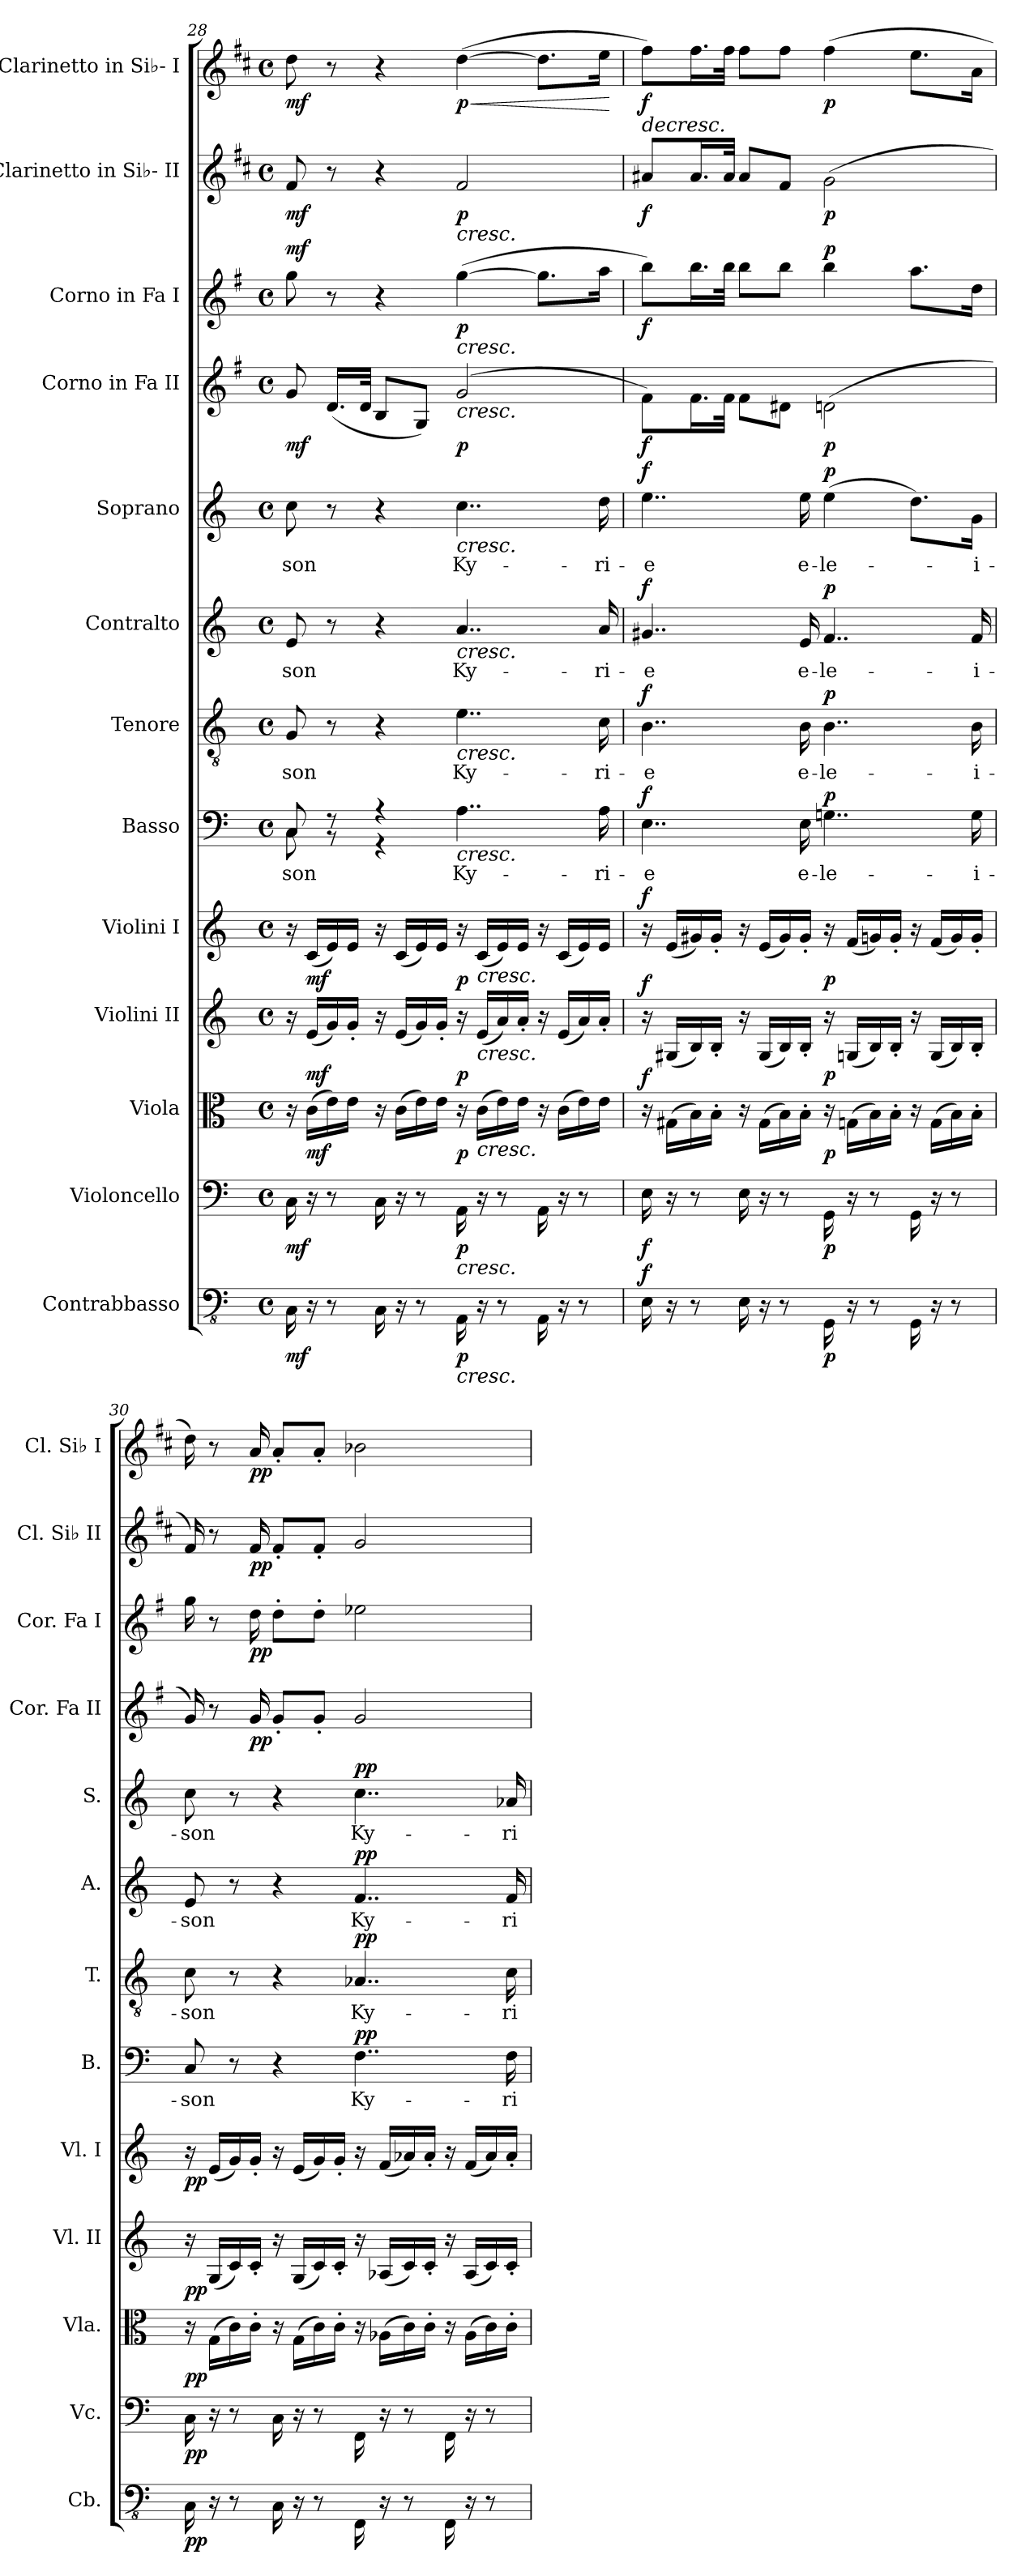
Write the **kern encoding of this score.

**kern	**dynam	**kern	**dynam	**kern	**dynam	**kern	**dynam	**kern	**dynam	**kern	**text	**dynam	**kern	**text	**dynam	**kern	**text	**dynam	**kern	**text	**dynam	**kern	**dynam	**kern	**dynam	**kern	**dynam	**kern	**dynam
*part13	*part13	*part12	*part12	*part11	*part11	*part10	*part10	*part9	*part9	*part8	*part8	*part8	*part7	*part7	*part7	*part6	*part6	*part6	*part5	*part5	*part5	*part4	*part4	*part3	*part3	*part2	*part2	*part1	*part1
*staff13	*staff13	*staff12	*staff12	*staff11	*staff11	*staff10	*staff10	*staff9	*staff9	*staff8	*staff8	*staff8	*staff7	*staff7	*staff7	*staff6	*staff6	*staff6	*staff5	*staff5	*staff5	*staff4	*staff4	*staff3	*staff3	*staff2	*staff2	*staff1	*staff1
*I"Contrabbasso	*	*I"Violoncello	*	*I"Viola	*	*I"Violini II	*	*I"Violini I	*	*I"Basso	*	*	*I"Tenore	*	*	*I"Contralto	*	*	*I"Soprano	*	*	*I"Corno in Fa II	*	*I"Corno in Fa I	*	*I"Clarinetto  in Si♭- II	*	*I"Clarinetto  in Si♭- I	*
*I'Cb.	*	*I'Vc.	*	*I'Vla.	*	*I'Vl. II	*	*I'Vl. I	*	*I'B.	*	*	*I'T.	*	*	*I'A.	*	*	*I'S.	*	*	*I'Cor. Fa II	*	*I'Cor. Fa I	*	*I'Cl. Si♭ II	*	*I'Cl. Si♭ I	*
*clefFv4	*	*clefF4	*	*clefC3	*	*clefG2	*	*clefG2	*	*clefF4	*	*	*clefGv2	*	*	*clefG2	*	*	*clefG2	*	*	*clefG2	*	*clefG2	*	*clefG2	*	*clefG2	*
*	*	*	*	*	*	*	*	*	*	*	*	*	*	*	*	*	*	*	*	*	*	*ITrd4c7	*	*ITrd4c7	*	*ITrd1c2	*	*ITrd1c2	*
*k[]	*	*k[]	*	*k[]	*	*k[]	*	*k[]	*	*k[]	*	*	*k[]	*	*	*k[]	*	*	*k[]	*	*	*k[]	*	*k[]	*	*k[]	*	*k[]	*
*M4/4	*	*M4/4	*	*M4/4	*	*M4/4	*	*M4/4	*	*M4/4	*	*	*M4/4	*	*	*M4/4	*	*	*M4/4	*	*	*M4/4	*	*M4/4	*	*M4/4	*	*M4/4	*
*met(c)	*	*met(c)	*	*met(c)	*	*met(c)	*	*met(c)	*	*met(c)	*	*	*met(c)	*	*	*met(c)	*	*	*met(c)	*	*	*met(c)	*	*met(c)	*	*met(c)	*	*met(c)	*
=28	=28	=28	=28	=28	=28	=28	=28	=28	=28	=28	=28	=28	=28	=28	=28	=28	=28	=28	=28	=28	=28	=28	=28	=28	=28	=28	=28	=28	=28
!	!LO:DY:b	!	!LO:DY:b	!	!	!	!	!	!	!	!LO:LY:b	!	!	!LO:LY:b	!	!	!LO:LY:b	!	!	!LO:LY:b	!	!	!LO:DY:b	!	!LO:DY:a	!	!LO:DY:b	!	!LO:DY:b
*	*	*	*	*	*	*	*	*	*	*^	*	*	*	*	*	*	*	*	*	*	*	*	*	*	*	*	*	*	*
16CC\	mf	16C\	mf	16r	.	16r	.	16r	.	8C/	8C\	-son	.	8G/	son	.	8e/	-son	.	8cc\	-son	.	8c/	mf	8cc\	mf	8e/	mf	8cc\	mf
!	!	!	!	!	!LO:DY:b	!	!LO:DY:b	!	!LO:DY:b	!	!	!	!	!	!	!	!	!	!	!	!	!	!	!	!	!	!	!	!	!
16r	.	16r	.	(>16c\LL	mf	(<16e/LL	mf	(<16c/LL	mf	.	.	.	.	.	.	.	.	.	.	.	.	.	.	.	.	.	.	.	.	.
8r	.	8r	.	16e\)	.	16g/)	.	16e/)	.	8r	8r	.	.	8r	.	.	8r	.	.	8r	.	.	(<16.G/LL	.	8r	.	8r	.	8r	.
.	.	.	.	16e\JJ	.	16g'/JJ	.	16e/JJ	.	.	.	.	.	.	.	.	.	.	.	.	.	.	.	.	.	.	.	.	.	.
.	.	.	.	.	.	.	.	.	.	.	.	.	.	.	.	.	.	.	.	.	.	.	32G/JJk	.	.	.	.	.	.	.
16CC\	.	16C\	.	16r	.	16r	.	16r	.	4r	4r	.	.	4r	.	.	4r	.	.	4r	.	.	8E/L	.	4r	.	4r	.	4r	.
16r	.	16r	.	(>16c\LL	.	(<16e/LL	.	(<16c/LL	.	.	.	.	.	.	.	.	.	.	.	.	.	.	.	.	.	.	.	.	.	.
8r	.	8r	.	16e\)	.	16g/)	.	16e/)	.	.	.	.	.	.	.	.	.	.	.	.	.	.	8C/J)	.	.	.	.	.	.	.
.	.	.	.	16e\JJ	.	16g'/JJ	.	16e/JJ	.	.	.	.	.	.	.	.	.	.	.	.	.	.	.	.	.	.	.	.	.	.
!	!LO:HP:b	!	!LO:HP:b	!	!	!	!	!	!	!	!	!LO:LY:b	!LO:HP:b	!	!LO:LY:b	!LO:HP:b	!	!LO:LY:b	!LO:HP:b	!	!LO:LY:b	!LO:HP:b	!	!LO:HP:b	!	!LO:HP:b	!	!LO:HP:b	!	!LO:HP:b
!	!LO:DY:n=1:b	!	!LO:DY:n=1:b	!	!LO:DY:b	!	!LO:DY:b	!	!LO:DY:b	!	!	!	!	!	!	!	!	!	!	!	!	!	!	!LO:DY:n=1:b	!	!LO:DY:n=1:b	!	!LO:DY:n=1:b	!	!LO:DY:n=1:b
16AAA\	< p	16AA\	< p	16r	p	16r	p	16r	p	4..A\	2ryy	Ky-	<	4..e\	Ky-	<	4..a/	Ky-	<	4..cc\	Ky-	<	(<2c/	< p	(>[4cc\	< p	2e/	< p	(>[4cc\	< p
!	!	!	!	!	!LO:HP:b	!	!LO:HP:b	!	!LO:HP:b	!	!	!	!	!	!	!	!	!	!	!	!	!	!	!	!	!	!	!	!	!
16r	.	16r	.	(>16c\LL	<	(<16e/LL	<	(<16c/LL	<	.	.	.	.	.	.	.	.	.	.	.	.	.	.	.	.	.	.	.	.	.
8r	.	8r	.	16e\)	.	16a/)	.	16e/)	.	.	.	.	.	.	.	.	.	.	.	.	.	.	.	.	.	.	.	.	.	.
.	.	.	.	16e\JJ	.	16a'/JJ	.	16e/JJ	.	.	.	.	.	.	.	.	.	.	.	.	.	.	.	.	.	.	.	.	.	.
16AAA\	.	16AA\	.	16r	.	16r	.	16r	.	.	.	.	.	.	.	.	.	.	.	.	.	.	.	.	8.cc\L]	.	.	.	8.cc\L]	.
16r	.	16r	.	(>16c\LL	.	(<16e/LL	.	(<16c/LL	.	.	.	.	.	.	.	.	.	.	.	.	.	.	.	.	.	.	.	.	.	.
8r	.	8r	.	16e\)	.	16a/)	.	16e/)	.	.	.	.	.	.	.	.	.	.	.	.	.	.	.	.	.	.	.	.	.	.
!	!	!	!	!	!	!	!	!	!	!	!	!LO:LY:b	!	!	!LO:LY:b	!	!	!LO:LY:b	!	!	!LO:LY:b	!	!	!	!	!	!	!	!	!
.	.	.	.	16e\JJ	.	16a'/JJ	.	16e/JJ	.	16A\	.	-ri-	.	16c\	-ri-	.	16a/	-ri-	.	16dd\	-ri-	.	.	.	16dd\Jk	.	.	.	16dd\Jk	.
*	*	*	*	*	*	*	*	*	*	*v	*v	*	*	*	*	*	*	*	*	*	*	*	*	*	*	*	*	*	*	*
.	.	.	.	.	.	.	.	.	.	.	.	.	.	.	.	.	.	.	.	.	.	.	.	.	.	.	.	.	[
=29	=29	=29	=29	=29	=29	=29	=29	=29	=29	=29	=29	=29	=29	=29	=29	=29	=29	=29	=29	=29	=29	=29	=29	=29	=29	=29	=29	=29	=29
!	!LO:DY:a	!	!LO:DY:b	!	!LO:DY:a	!	!LO:DY:a	!	!LO:DY:a	!	!LO:LY:b	!LO:DY:b	!	!LO:LY:b	!LO:DY:b	!	!LO:LY:b	!LO:DY:b	!	!LO:LY:b	!LO:DY:b	!	!LO:DY:b	!	!LO:DY:b	!	!LO:DY:b	!	!LO:HP:b
*	*	*	*	*	*	*	*	*	*	*	*	*	*	*	*	*	*	*	*	*	*	*^	*	*	*	*^	*	*	*
!	!	!	!	!	!	!	!	!	!	!	!	!	!	!	!	!	!	!	!	!	!	!	!	!	!	!	!	!	!	!	!LO:DY:n=1:b
16EE\	f	16E\	f	16r	f	16r	f	16r	f	4..E\	-e	f	4..B\	-e	f	4..g#X/	-e	f	4..ee\	-e	f	8B\L)	2ryy	f	8ee\L)	f	8g#X/L	2ryy	f	8ee\L)	> f
16r	.	16r	.	(>16G#X\LL	.	(<16G#X/LL	.	(<16e/LL	.	.	.	.	.	.	.	.	.	.	.	.	.	.	.	.	.	.	.	.	.	.	.
8r	.	8r	.	16B\)	.	16B/)	.	16g#X/)	.	.	.	.	.	.	.	.	.	.	.	.	.	16.B\L	.	.	16.ee\L	.	16.g#/L	.	.	16.ee\L	.
.	.	.	.	16B'\JJ	.	16B'/JJ	.	16g#'/JJ	.	.	.	.	.	.	.	.	.	.	.	.	.	.	.	.	.	.	.	.	.	.	.
.	.	.	.	.	.	.	.	.	.	.	.	.	.	.	.	.	.	.	.	.	.	32B\JJk	.	.	32ee\JJk	.	32g#/JJk	.	.	32ee\JJk	.
16EE\	.	16E\	.	16r	.	16r	.	16r	.	.	.	.	.	.	.	.	.	.	.	.	.	8B\L	.	.	8ee\L	.	8g#/L	.	.	8ee\L	.
16r	.	16r	.	(>16G#\LL	.	(<16G#/LL	.	(<16e/LL	.	.	.	.	.	.	.	.	.	.	.	.	.	.	.	.	.	.	.	.	.	.	.
8r	.	8r	.	16B\)	.	16B/)	.	16g#/)	.	.	.	.	.	.	.	.	.	.	.	.	.	8G#X\J	.	.	8ee\J	.	8e/J	.	.	8ee\J	.
!	!	!	!	!	!	!	!	!	!	!	!LO:LY:b	!	!	!LO:LY:b	!	!	!LO:LY:b	!	!	!LO:LY:b	!	!	!	!	!	!	!	!	!	!	!
.	.	.	.	16B'\JJ	.	16B'/JJ	.	16g#'/JJ	.	16E\	e-	.	16B\	e-	.	16e/	e-	.	16ee\	e-	.	.	.	.	.	.	.	.	.	.	.
!	!LO:DY:b	!	!LO:DY:b	!	!LO:DY:b	!	!LO:DY:b	!	!LO:DY:b	!	!LO:LY:b	!LO:DY:b	!	!LO:LY:b	!LO:DY:b	!	!LO:LY:b	!LO:DY:b	!	!LO:LY:b	!LO:DY:b	!	!	!LO:DY:b	!	!LO:DY:a	!	!	!LO:DY:b	!	!LO:DY:n=2:b
16GGG\	p	16GG\	p	16r	p	16r	p	16r	p	4..Gn\	-le-	p	4..B\	-le-	p	4..f/	-le-	p	(>4ee\	-le-	p	(>2Gn\	2ryy	p	4ee\	p	2rgyy	(>2f\	p	(>4ee\	p
16r	.	16r	.	(>16Gn\LL	.	(<16Gn/LL	.	(<16f/LL	.	.	.	.	.	.	.	.	.	.	.	.	.	.	.	.	.	.	.	.	.	.	.
8r	.	8r	.	16B\)	.	16B/)	.	16gn/)	.	.	.	.	.	.	.	.	.	.	.	.	.	.	.	.	.	.	.	.	.	.	.
.	.	.	.	16B'\JJ	.	16B'/JJ	.	16g'/JJ	.	.	.	.	.	.	.	.	.	.	.	.	.	.	.	.	.	.	.	.	.	.	.
16GGG\	.	16GG\	.	16r	.	16r	.	16r	.	.	.	.	.	.	.	.	.	.	8.dd\L)	.	.	.	.	.	8.dd\L	.	.	.	.	8.dd\L	.
16r	.	16r	.	(>16G\LL	.	(<16G/LL	.	(<16f/LL	.	.	.	.	.	.	.	.	.	.	.	.	.	.	.	.	.	.	.	.	.	.	.
8r	.	8r	.	16B\)	.	16B/)	.	16g/)	.	.	.	.	.	.	.	.	.	.	.	.	.	.	.	.	.	.	.	.	.	.	.
!	!	!	!	!	!	!	!	!	!	!	!LO:LY:b	!	!	!LO:LY:b	!	!	!LO:LY:b	!	!	!LO:LY:b	!	!	!	!	!	!	!	!	!	!	!
.	.	.	.	16B'\JJ	.	16B'/JJ	.	16g'/JJ	.	16G\	-i-	.	16B\	-i-	.	16f/	-i-	.	16g\Jk	-i-	.	.	.	.	16g\Jk	.	.	.	.	16g\Jk	.
*	*	*	*	*	*	*	*	*	*	*	*	*	*	*	*	*	*	*	*	*	*	*v	*v	*	*	*	*v	*v	*	*	*
.	[	.	[	.	[	.	[	.	[	.	.	[	.	.	[	.	.	[	.	.	[	.	[	.	[	.	[	.	]
=30	=30	=30	=30	=30	=30	=30	=30	=30	=30	=30	=30	=30	=30	=30	=30	=30	=30	=30	=30	=30	=30	=30	=30	=30	=30	=30	=30	=30	=30
!	!LO:DY:b	!	!LO:DY:b	!	!LO:DY:b	!	!LO:DY:b	!	!LO:DY:b	!	!LO:LY:b	!	!	!LO:LY:b	!	!	!LO:LY:b	!	!	!LO:LY:b	!	!	!	!	!	!	!	!	!
16CC\	pp	16C\	pp	16r	pp	16r	pp	16r	pp	8C/	-son	.	8c\	-son	.	8e/	-son	.	8cc\	-son	.	16c/)	.	16cc\	.	16e/)	.	16cc\)	.
16r	.	16r	.	(>16G\LL	.	(<16G/LL	.	(<16e/LL	.	.	.	.	.	.	.	.	.	.	.	.	.	8r	.	8r	.	8r	.	8r	.
8r	.	8r	.	16c\)	.	16c/)	.	16g/)	.	8r	.	.	8r	.	.	8r	.	.	8r	.	.	.	.	.	.	.	.	.	.
!	!	!	!	!	!	!	!	!	!	!	!	!	!	!	!	!	!	!	!	!	!	!	!LO:DY:b	!	!LO:DY:b	!	!LO:DY:b	!	!LO:DY:b
.	.	.	.	16c'\JJ	.	16c'/JJ	.	16g'/JJ	.	.	.	.	.	.	.	.	.	.	.	.	.	16c/	pp	16g\	pp	16e/	pp	16g/	pp
16CC\	.	16C\	.	16r	.	16r	.	16r	.	4r	.	.	4r	.	.	4r	.	.	4r	.	.	8c'/L	.	8g'\L	.	8e'/L	.	8g'/L	.
16r	.	16r	.	(>16G\LL	.	(<16G/LL	.	(<16e/LL	.	.	.	.	.	.	.	.	.	.	.	.	.	.	.	.	.	.	.	.	.
8r	.	8r	.	16c\)	.	16c/)	.	16g/)	.	.	.	.	.	.	.	.	.	.	.	.	.	8c'/J	.	8g'\J	.	8e'/J	.	8g'/J	.
.	.	.	.	16c'\JJ	.	16c'/JJ	.	16g'/JJ	.	.	.	.	.	.	.	.	.	.	.	.	.	.	.	.	.	.	.	.	.
!	!	!	!	!	!	!	!	!	!	!	!LO:LY:b	!LO:DY:b	!	!LO:LY:b	!LO:DY:b	!	!LO:LY:b	!LO:DY:b	!	!LO:LY:b	!LO:DY:b	!	!	!	!	!	!	!	!
16FFF\	.	16FF\	.	16r	.	16r	.	16r	.	4..F\	Ky-	pp	4..A-X/	Ky-	pp	4..f/	Ky-	pp	4..cc\	Ky-	pp	2c/	.	2a-X\	.	2f/	.	2a-X\	.
16r	.	16r	.	(>16A-X\LL	.	(<16A-X/LL	.	(<16f/LL	.	.	.	.	.	.	.	.	.	.	.	.	.	.	.	.	.	.	.	.	.
8r	.	8r	.	16c\)	.	16c/)	.	16a-X/)	.	.	.	.	.	.	.	.	.	.	.	.	.	.	.	.	.	.	.	.	.
.	.	.	.	16c'\JJ	.	16c'/JJ	.	16a-'/JJ	.	.	.	.	.	.	.	.	.	.	.	.	.	.	.	.	.	.	.	.	.
16FFF\	.	16FF\	.	16r	.	16r	.	16r	.	.	.	.	.	.	.	.	.	.	.	.	.	.	.	.	.	.	.	.	.
16r	.	16r	.	(>16A-\LL	.	(<16A-/LL	.	(<16f/LL	.	.	.	.	.	.	.	.	.	.	.	.	.	.	.	.	.	.	.	.	.
8r	.	8r	.	16c\)	.	16c/)	.	16a-/)	.	.	.	.	.	.	.	.	.	.	.	.	.	.	.	.	.	.	.	.	.
!	!	!	!	!	!	!	!	!	!	!	!LO:LY:b	!	!	!LO:LY:b	!	!	!LO:LY:b	!	!	!LO:LY:b	!	!	!	!	!	!	!	!	!
.	.	.	.	16c'\JJ	.	16c'/JJ	.	16a-'/JJ	.	16F\	-ri-	.	16c\	-ri-	.	16f/	-ri-	.	16a-X/	-ri-	.	.	.	.	.	.	.	.	.
=	=	=	=	=	=	=	=	=	=	=	=	=	=	=	=	=	=	=	=	=	=	=	=	=	=	=	=	=	=
*-	*-	*-	*-	*-	*-	*-	*-	*-	*-	*-	*-	*-	*-	*-	*-	*-	*-	*-	*-	*-	*-	*-	*-	*-	*-	*-	*-	*-	*-
